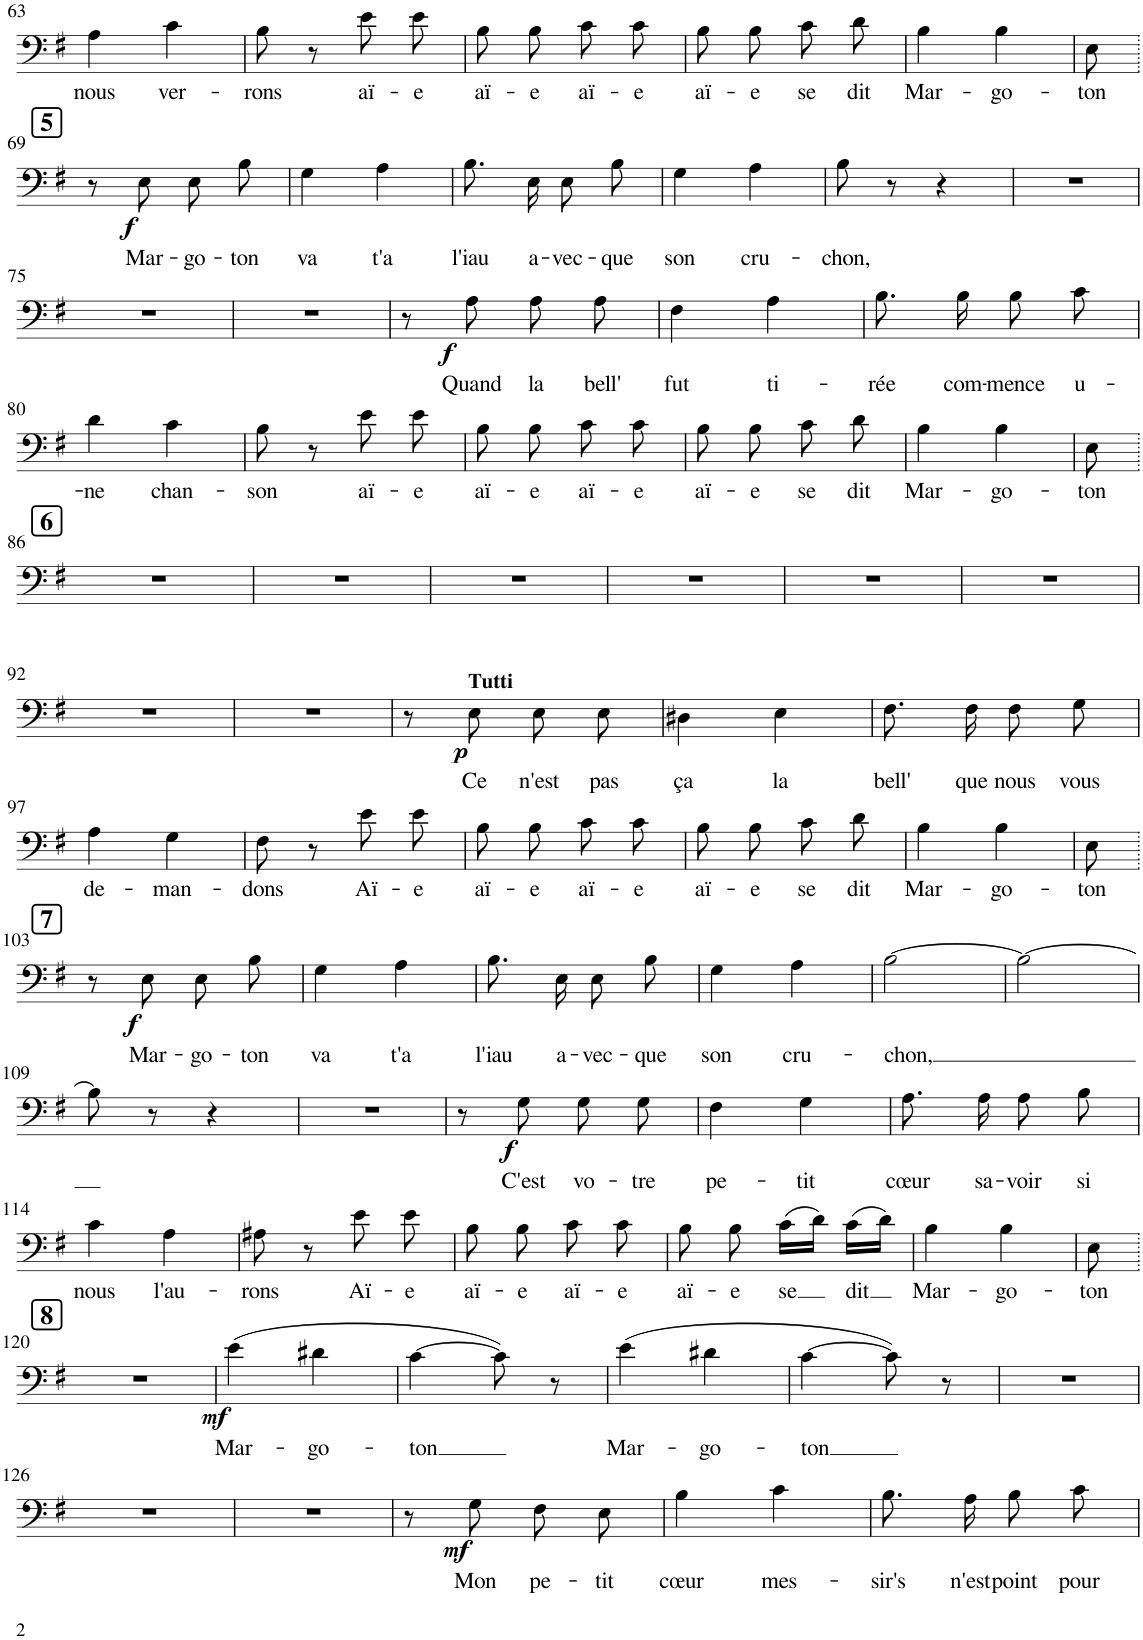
**kern	**text	**dynam
*part1	*part1	*part1
*staff1	*staff1	*staff1
*I"BARYTONS	*	*
*I'Bar	*	*
!!LO:PB:g=z
*clefF4	*	*
*k[f#]	*	*
*M2/4	*	*
=63	=63	=63
!	!LO:LY:b	!
4A\	nous	.
!	!LO:LY:b	!
4c\	ver-	.
=64	=64	=64
!	!LO:LY:b	!
8B\	-rons	.
8r	.	.
!	!LO:LY:b	!
8e\	aï-	.
!	!LO:LY:b	!
8e\	-e	.
=65	=65	=65
!	!LO:LY:b	!
8B\	aï-	.
!	!LO:LY:b	!
8B\	-e	.
!	!LO:LY:b	!
8c\	aï-	.
!	!LO:LY:b	!
8c\	-e	.
=66	=66	=66
!	!LO:LY:b	!
8B\	aï-	.
!	!LO:LY:b	!
8B\	-e	.
!	!LO:LY:b	!
8c\	se	.
!	!LO:LY:b	!
8d\	dit	.
=67	=67	=67
!	!LO:LY:b	!
4B\	Mar-	.
!	!LO:LY:b	!
4B\	-go-	.
=68	=68	=68
!	!LO:LY:b	!
8E\	-ton	.
!!LO:LB:g=z
!!LO:REH:place=s1:a:B:cj:fs=14:t=5
=69.	=69.	=69.
8r	.	.
!	!LO:LY:b	!LO:DY:b
8E\	Mar-	f
!	!LO:LY:b	!
8E\	-go-	.
!	!LO:LY:b	!
8B\	-ton	.
=70	=70	=70
!	!LO:LY:b	!
4G\	va	.
!	!LO:LY:b	!
4A\	t'a	.
=71	=71	=71
!	!LO:LY:b	!
8.B\	l'iau	.
!	!LO:LY:b	!
16E\	a-	.
!	!LO:LY:b	!
8E\	-vec-	.
!	!LO:LY:b	!
8B\	-que	.
=72	=72	=72
!	!LO:LY:b	!
4G\	son	.
!	!LO:LY:b	!
4A\	cru-	.
=73	=73	=73
!	!LO:LY:b	!
8B\	-chon,	.
8r	.	.
4r	.	.
=74	=74	=74
2r	.	.
!!LO:LB:g=z
=75	=75	=75
2r	.	.
=76	=76	=76
2r	.	.
=77	=77	=77
8r	.	.
!	!LO:LY:b	!LO:DY:b
8A\	Quand	f
!	!LO:LY:b	!
8A\	la	.
!	!LO:LY:b	!
8A\	bell'	.
=78	=78	=78
!	!LO:LY:b	!
4F#\	fut	.
!	!LO:LY:b	!
4A\	ti-	.
=79	=79	=79
!	!LO:LY:b	!
8.B\	-rée	.
!	!LO:LY:b	!
16B\	com-	.
!	!LO:LY:b	!
8B\	-mence	.
!	!LO:LY:b	!
8c\	u-	.
!!LO:LB:g=z
=80	=80	=80
!	!LO:LY:b	!
4d\	-ne	.
!	!LO:LY:b	!
4c\	chan-	.
=81	=81	=81
!	!LO:LY:b	!
8B\	-son	.
8r	.	.
!	!LO:LY:b	!
8e\	aï-	.
!	!LO:LY:b	!
8e\	-e	.
=82	=82	=82
!	!LO:LY:b	!
8B\	aï-	.
!	!LO:LY:b	!
8B\	-e	.
!	!LO:LY:b	!
8c\	aï-	.
!	!LO:LY:b	!
8c\	-e	.
=83	=83	=83
!	!LO:LY:b	!
8B\	aï-	.
!	!LO:LY:b	!
8B\	-e	.
!	!LO:LY:b	!
8c\	se	.
!	!LO:LY:b	!
8d\	dit	.
=84	=84	=84
!	!LO:LY:b	!
4B\	Mar-	.
!	!LO:LY:b	!
4B\	-go-	.
=85	=85	=85
!	!LO:LY:b	!
8E\	-ton	.
!!LO:LB:g=z
!!LO:REH:place=s1:a:B:cj:fs=14:t=6
=86.	=86.	=86.
2r	.	.
=87	=87	=87
2r	.	.
=88	=88	=88
2r	.	.
=89	=89	=89
2r	.	.
=90	=90	=90
2r	.	.
=91	=91	=91
2r	.	.
!!LO:LB:g=z
=92	=92	=92
2r	.	.
=93	=93	=93
2r	.	.
=94	=94	=94
8r	.	.
!LO:TX:a:B:t=Tutti	!	!
!	!LO:LY:b	!LO:DY:b
8E\	Ce	p
!	!LO:LY:b	!
8E\	n'est	.
!	!LO:LY:b	!
8E\	pas	.
=95	=95	=95
!	!LO:LY:b	!
4D#X\	ça	.
!	!LO:LY:b	!
4E\	la	.
=96	=96	=96
!	!LO:LY:b	!
8.F#\	bell'	.
!	!LO:LY:b	!
16F#\	que	.
!	!LO:LY:b	!
8F#\	nous	.
!	!LO:LY:b	!
8G\	vous	.
!!LO:LB:g=z
=97	=97	=97
!	!LO:LY:b	!
4A\	de-	.
!	!LO:LY:b	!
4G\	-man-	.
=98	=98	=98
!	!LO:LY:b	!
8F#\	-dons	.
8r	.	.
!	!LO:LY:b	!
8e\	Aï-	.
!	!LO:LY:b	!
8e\	-e	.
=99	=99	=99
!	!LO:LY:b	!
8B\	aï-	.
!	!LO:LY:b	!
8B\	-e	.
!	!LO:LY:b	!
8c\	aï-	.
!	!LO:LY:b	!
8c\	-e	.
=100	=100	=100
!	!LO:LY:b	!
8B\	aï-	.
!	!LO:LY:b	!
8B\	-e	.
!	!LO:LY:b	!
8c\	se	.
!	!LO:LY:b	!
8d\	dit	.
=101	=101	=101
!	!LO:LY:b	!
4B\	Mar-	.
!	!LO:LY:b	!
4B\	-go-	.
=102	=102	=102
!	!LO:LY:b	!
8E\	-ton	.
!!LO:LB:g=z
!!LO:REH:place=s1:a:B:cj:fs=14:t=7
=103.	=103.	=103.
8r	.	.
!	!LO:LY:b	!LO:DY:b
8E\	Mar-	f
!	!LO:LY:b	!
8E\	-go-	.
!	!LO:LY:b	!
8B\	-ton	.
=104	=104	=104
!	!LO:LY:b	!
4G\	va	.
!	!LO:LY:b	!
4A\	t'a	.
=105	=105	=105
!	!LO:LY:b	!
8.B\	l'iau	.
!	!LO:LY:b	!
16E\	a-	.
!	!LO:LY:b	!
8E\	-vec-	.
!	!LO:LY:b	!
8B\	-que	.
=106	=106	=106
!	!LO:LY:b	!
4G\	son	.
!	!LO:LY:b	!
4A\	cru-	.
=107	=107	=107
!	!LO:LY:b	!
[2B\	-chon,	.
=108	=108	=108
2B\_	.	.
!!LO:LB:g=z
=109	=109	=109
8B\]	.	.
8r	.	.
4r	.	.
=110	=110	=110
2r	.	.
=111	=111	=111
8r	.	.
!	!LO:LY:b	!LO:DY:b
8G\	C'est	f
!	!LO:LY:b	!
8G\	vo-	.
!	!LO:LY:b	!
8G\	-tre	.
=112	=112	=112
!	!LO:LY:b	!
4F#\	pe-	.
!	!LO:LY:b	!
4G\	-tit	.
=113	=113	=113
!	!LO:LY:b	!
8.A\	cœur	.
!	!LO:LY:b	!
16A\	sa-	.
!	!LO:LY:b	!
8A\	-voir	.
!	!LO:LY:b	!
8B\	si	.
!!LO:LB:g=z
=114	=114	=114
!	!LO:LY:b	!
4c\	nous	.
!	!LO:LY:b	!
4A\	l'au-	.
=115	=115	=115
!	!LO:LY:b	!
8A#X\	-rons	.
8r	.	.
!	!LO:LY:b	!
8e\	Aï-	.
!	!LO:LY:b	!
8e\	-e	.
=116	=116	=116
!	!LO:LY:b	!
8B\	aï-	.
!	!LO:LY:b	!
8B\	-e	.
!	!LO:LY:b	!
8c\	aï-	.
!	!LO:LY:b	!
8c\	-e	.
=117	=117	=117
!	!LO:LY:b	!
8B\	aï-	.
!	!LO:LY:b	!
8B\	-e	.
!	!LO:LY:b	!
(16c\LL	se	.
16d\JJ)	.	.
!	!LO:LY:b	!
(16c\LL	dit	.
16d\JJ)	.	.
=118	=118	=118
!	!LO:LY:b	!
4B\	Mar-	.
!	!LO:LY:b	!
4B\	-go-	.
=119	=119	=119
!	!LO:LY:b	!
8E\	-ton	.
!!LO:LB:g=z
!!LO:REH:place=s1:a:B:cj:fs=14:t=8
=120.	=120.	=120.
2r	.	.
=121	=121	=121
!	!LO:LY:b	!LO:DY:b
(4e\	Mar-	mf
!	!LO:LY:b	!
4d#X\	-go-	.
=122	=122	=122
!	!LO:LY:b	!
[4c\	-ton	.
8c\])	.	.
8r	.	.
=123	=123	=123
!	!LO:LY:b	!
(4e\	Mar-	.
!	!LO:LY:b	!
4d#X\	-go-	.
=124	=124	=124
!	!LO:LY:b	!
[4c\	-ton	.
8c\])	.	.
8r	.	.
=125	=125	=125
2r	.	.
!!LO:LB:g=z
=126	=126	=126
2r	.	.
=127	=127	=127
2r	.	.
=128	=128	=128
8r	.	.
!	!LO:LY:b	!LO:DY:b
8G\	Mon	mf
!	!LO:LY:b	!
8F#\	pe-	.
!	!LO:LY:b	!
8E\	-tit	.
=129	=129	=129
!	!LO:LY:b	!
4B\	cœur	.
!	!LO:LY:b	!
4c\	mes-	.
=130	=130	=130
!	!LO:LY:b	!
8.B\	-sir's	.
!	!LO:LY:b	!
16A\	n'est	.
!	!LO:LY:b	!
8B\	point	.
!	!LO:LY:b	!
8c\	pour	.
=	=	=
*-	*-	*-
